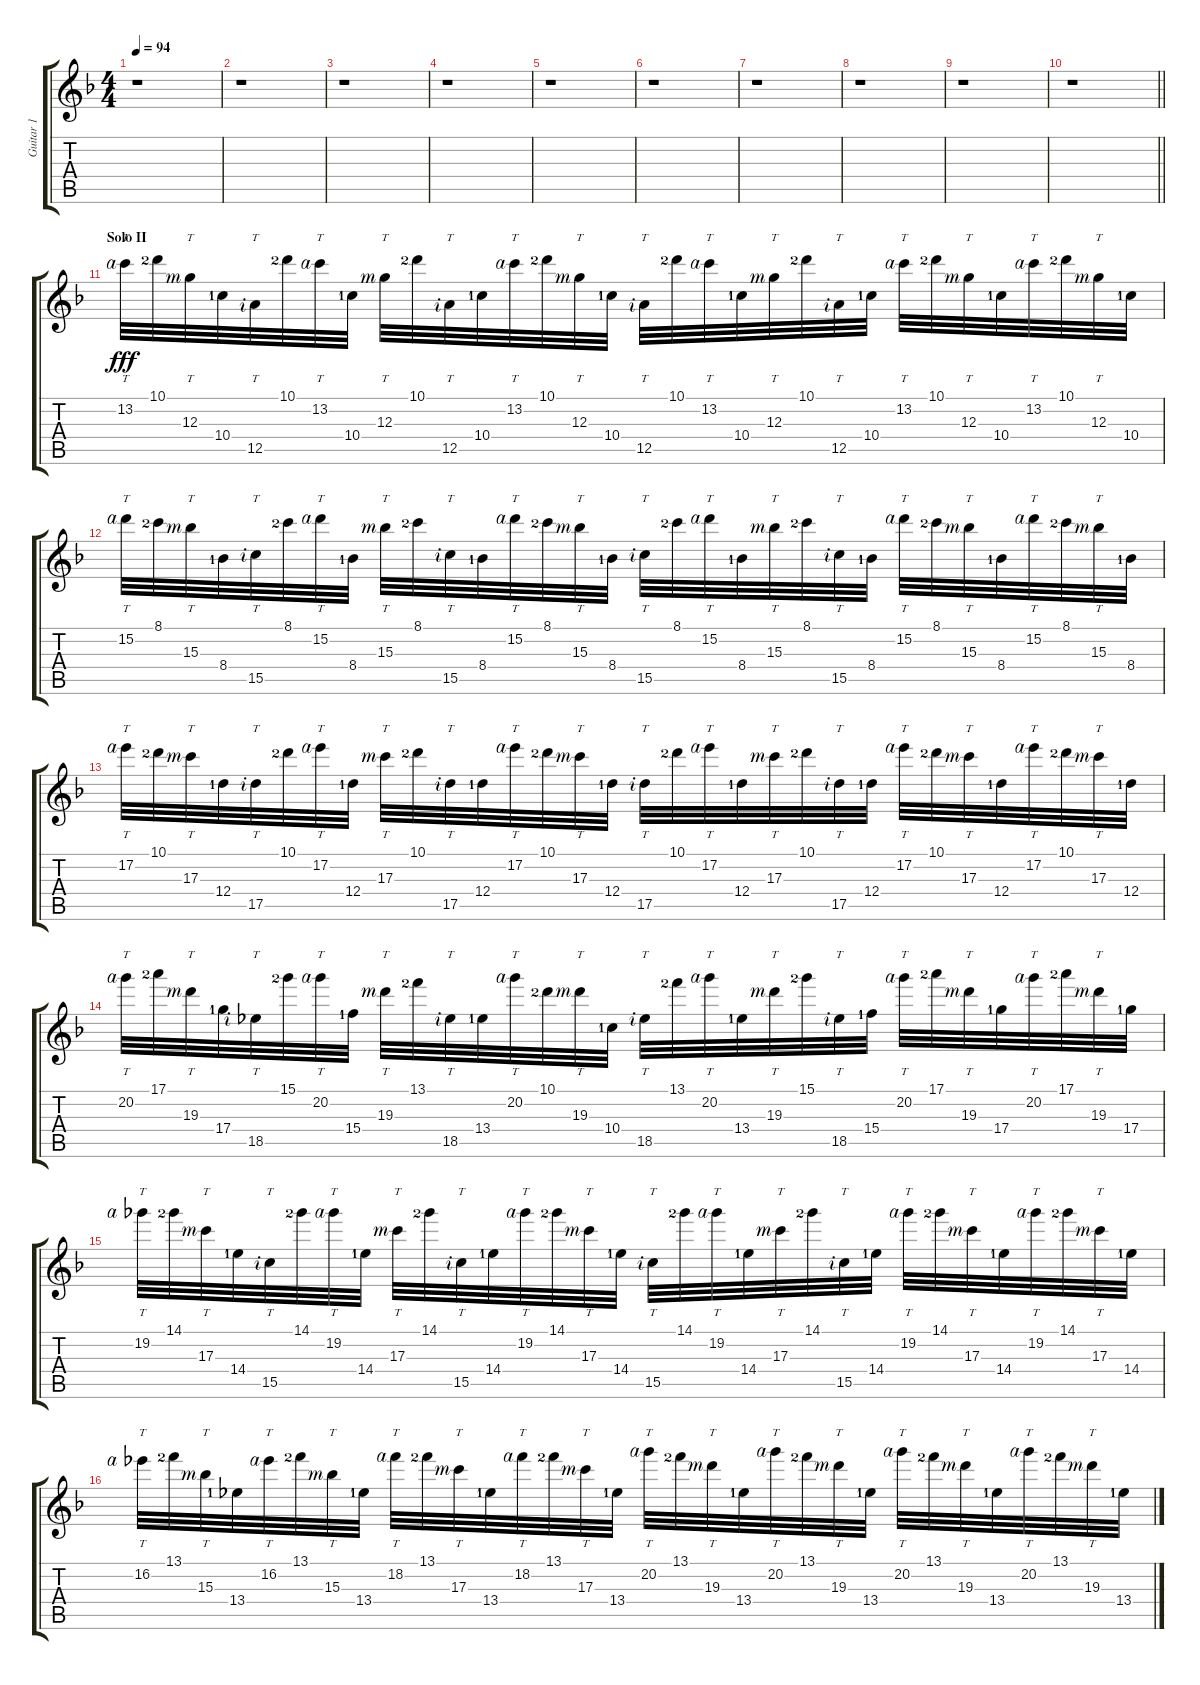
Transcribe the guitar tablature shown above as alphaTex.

\track ("Guitar 1" "Guitar 1") {instrument distortionguitar}
\staff {score tabs}
\tuning (E4 B3 G3 D3 A2 E2) {hide}
\ts (4 4)
\tempo 94
\clef g2
\ks f
r.1{dy fff} |
r.1 |
r.1 |
r.1 |
r.1 |
r.1 |
r.1 |
r.1 |
r.1 |
\barLineRight lightlight
r.1 |
\section ("" "Solo II")
13.2{rf 4}.32{tt} 10.1{lf 3}.32 12.3{rf 3}.32{tt} 10.4{lf 2}.32 12.5{rf 2}.32{tt} 10.1{lf 3}.32 13.2{rf 4}.32{tt} 10.4{lf 2}.32 12.3{rf 3}.32{tt} 10.1{lf 3}.32 12.5{rf 2}.32{tt} 10.4{lf 2}.32 13.2{rf 4}.32{tt} 10.1{lf 3}.32 12.3{rf 3}.32{tt} 10.4{lf 2}.32 12.5{rf 2}.32{tt} 10.1{lf 3}.32 13.2{rf 4}.32{tt} 10.4{lf 2}.32 12.3{rf 3}.32{tt} 10.1{lf 3}.32 12.5{rf 2}.32{tt} 10.4{lf 2}.32 13.2{rf 4}.32{tt} 10.1{lf 3}.32 12.3{rf 3}.32{tt} 10.4{lf 2}.32 13.2{rf 4}.32{tt} 10.1{lf 3}.32 12.3{rf 3}.32{tt} 10.4{lf 2}.32 |
15.2{rf 4}.32{tt} 8.1{lf 3}.32 15.3{rf 3}.32{tt} 8.4{lf 2}.32 15.5{rf 2}.32{tt} 8.1{lf 3}.32 15.2{rf 4}.32{tt} 8.4{lf 2}.32 15.3{rf 3}.32{tt} 8.1{lf 3}.32 15.5{rf 2}.32{tt} 8.4{lf 2}.32 15.2{rf 4}.32{tt} 8.1{lf 3}.32 15.3{rf 3}.32{tt} 8.4{lf 2}.32 15.5{rf 2}.32{tt} 8.1{lf 3}.32 15.2{rf 4}.32{tt} 8.4{lf 2}.32 15.3{rf 3}.32{tt} 8.1{lf 3}.32 15.5{rf 2}.32{tt} 8.4{lf 2}.32 15.2{rf 4}.32{tt} 8.1{lf 3}.32 15.3{rf 3}.32{tt} 8.4{lf 2}.32 15.2{rf 4}.32{tt} 8.1{lf 3}.32 15.3{rf 3}.32{tt} 8.4{lf 2}.32 |
17.2{rf 4}.32{tt} 10.1{lf 3}.32 17.3{rf 3}.32{tt} 12.4{lf 2}.32 17.5{rf 2}.32{tt} 10.1{lf 3}.32 17.2{rf 4}.32{tt} 12.4{lf 2}.32 17.3{rf 3}.32{tt} 10.1{lf 3}.32 17.5{rf 2}.32{tt} 12.4{lf 2}.32 17.2{rf 4}.32{tt} 10.1{lf 3}.32 17.3{rf 3}.32{tt} 12.4{lf 2}.32 17.5{rf 2}.32{tt} 10.1{lf 3}.32 17.2{rf 4}.32{tt} 12.4{lf 2}.32 17.3{rf 3}.32{tt} 10.1{lf 3}.32 17.5{rf 2}.32{tt} 12.4{lf 2}.32 17.2{rf 4}.32{tt} 10.1{lf 3}.32 17.3{rf 3}.32{tt} 12.4{lf 2}.32 17.2{rf 4}.32{tt} 10.1{lf 3}.32 17.3{rf 3}.32{tt} 12.4{lf 2}.32 |
20.2{rf 4}.32{tt} 17.1{lf 3}.32 19.3{rf 3}.32{tt} 17.4{lf 2}.32 18.5{rf 2}.32{tt} 15.1{lf 3}.32 20.2{rf 4}.32{tt} 15.4{lf 2}.32 19.3{rf 3}.32{tt} 13.1{lf 3}.32 18.5{rf 2}.32{tt} 13.4{lf 2}.32 20.2{rf 4}.32{tt} 10.1{lf 3}.32 19.3{rf 3}.32{tt} 10.4{lf 2}.32 18.5{rf 2}.32{tt} 13.1{lf 3}.32 20.2{rf 4}.32{tt} 13.4{lf 2}.32 19.3{rf 3}.32{tt} 15.1{lf 3}.32 18.5{rf 2}.32{tt} 15.4{lf 2}.32 20.2{rf 4}.32{tt} 17.1{lf 3}.32 19.3{rf 3}.32{tt} 17.4{lf 2}.32 20.2{rf 4}.32{tt} 17.1{lf 3}.32 19.3{rf 3}.32{tt} 17.4{lf 2}.32 |
19.2{rf 4}.32{tt} 14.1{lf 3}.32 17.3{rf 3}.32{tt} 14.4{lf 2}.32 15.5{rf 2}.32{tt} 14.1{lf 3}.32 19.2{rf 4}.32{tt} 14.4{lf 2}.32 17.3{rf 3}.32{tt} 14.1{lf 3}.32 15.5{rf 2}.32{tt} 14.4{lf 2}.32 19.2{rf 4}.32{tt} 14.1{lf 3}.32 17.3{rf 3}.32{tt} 14.4{lf 2}.32 15.5{rf 2}.32{tt} 14.1{lf 3}.32 19.2{rf 4}.32{tt} 14.4{lf 2}.32 17.3{rf 3}.32{tt} 14.1{lf 3}.32 15.5{rf 2}.32{tt} 14.4{lf 2}.32 19.2{rf 4}.32{tt} 14.1{lf 3}.32 17.3{rf 3}.32{tt} 14.4{lf 2}.32 19.2{rf 4}.32{tt} 14.1{lf 3}.32 17.3{rf 3}.32{tt} 14.4{lf 2}.32 |
16.2{rf 4}.32{tt} 13.1{lf 3}.32 15.3{rf 3}.32{tt} 13.4{lf 2}.32 16.2{rf 4}.32{tt} 13.1{lf 3}.32 15.3{rf 3}.32{tt} 13.4{lf 2}.32 18.2{rf 4}.32{tt} 13.1{lf 3}.32 17.3{rf 3}.32{tt} 13.4{lf 2}.32 18.2{rf 4}.32{tt} 13.1{lf 3}.32 17.3{rf 3}.32{tt} 13.4{lf 2}.32 20.2{rf 4}.32{tt} 13.1{lf 3}.32 19.3{rf 3}.32{tt} 13.4{lf 2}.32 20.2{rf 4}.32{tt} 13.1{lf 3}.32 19.3{rf 3}.32{tt} 13.4{lf 2}.32 20.2{rf 4}.32{tt} 13.1{lf 3}.32 19.3{rf 3}.32{tt} 13.4{lf 2}.32 20.2{rf 4}.32{tt} 13.1{lf 3}.32 19.3{rf 3}.32{tt} 13.4{lf 2}.32
